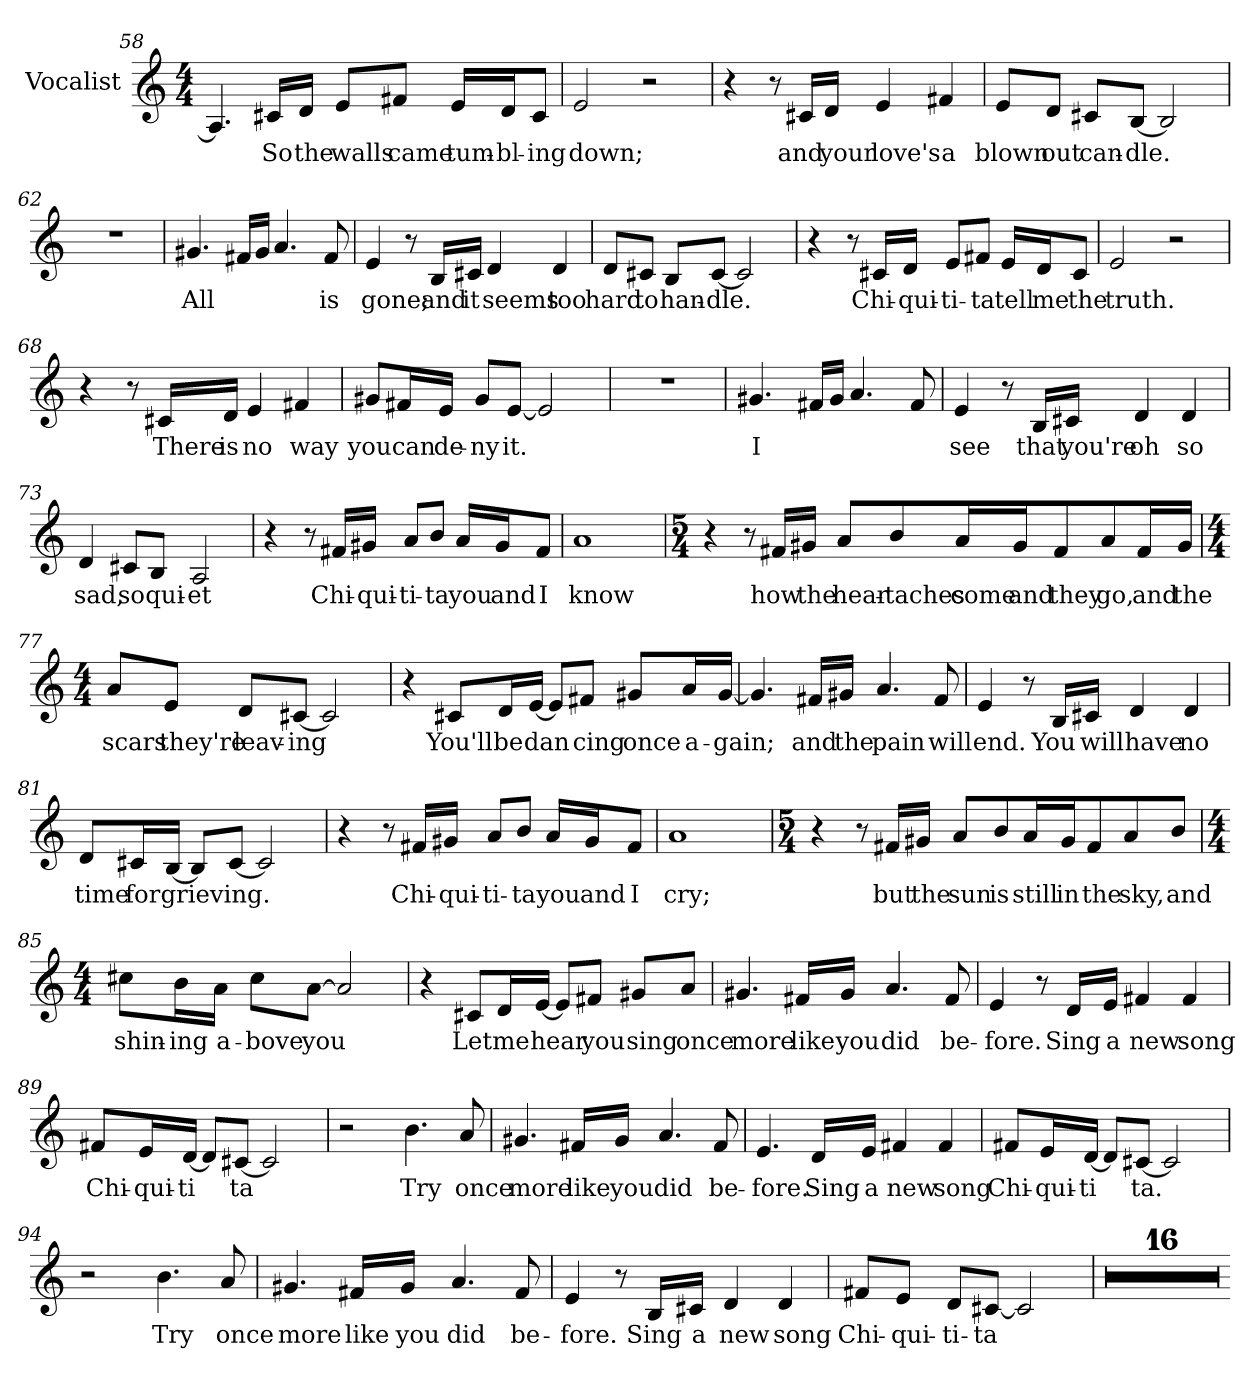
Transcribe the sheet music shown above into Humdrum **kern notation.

**kern	**text
*part1	*part1
*staff1	*staff1
*I"Vocalist	*
*clefG2	*
*M4/4	*
=58	=58
4.A]	_
16c#X/LL	So
16d/JJ	the
8e/L	walls
8f#X/J	came
16e/LL	tum-
16d/J	-bl-
8c#/J	-ing
=59	=59
2e	down;
2r	.
=60	=60
4r	.
8r	.
16c#X/LL	and
16d/JJ	your
4e	love's
4f#X	a
=61	=61
8e/L	blown
8d/J	out
8c#X/L	can-
[8B/J	-dle.
2B]	_
=62	=62
1r	.
=63	=63
4.g#X	All
16f#X/LL	_
16g#/JJ	_
4.a	_
8f#	is
=64	=64
4e	gone;
8r	.
16B/LL	and
16c#X/JJ	it
4d	seems
4d	too
=65	=65
8d/L	hard
8c#X/J	to
8B/L	han-
[8c#/J	-dle.
2c#]	_
=66	=66
4r	.
8r	.
16c#X/LL	Chi-
16d/JJ	-qui-
8e/L	-ti-
8f#X/J	-ta
16e/LL	tell
16d/J	me
8c#/J	the
=67	=67
2e	truth.
2r	.
=68	=68
4r	.
8r	.
16c#X/LL	There
16d/JJ	is
4e	no
4f#X	way
=69	=69
8g#X/L	you
16f#X/L	can
16e/JJ	de-
8g#/L	-ny
[8e/J	it.
2e]	_
=70	=70
1r	.
=71	=71
4.g#X	I
16f#X/LL	_
16g#/JJ	_
4.a	_
8f#	_
=72	=72
4e	see
8r	.
16B/LL	that
16c#X/JJ	you're
4d	oh
4d	so
=73	=73
4d	sad,
8c#X/L	so
8B/J	qui-
2A	-et
=74	=74
4r	.
8r	.
16f#X/LL	Chi-
16g#X/JJ	-qui-
8a/L	-ti-
8b/J	-ta
16a/LL	you
16g#/J	and
8f#/J	I
=75	=75
1a	know
=76	=76
*M5/4	*
4r	.
8r	.
16f#X/LL	how
16g#X/JJ	the
8a/L	hear-
8b/	-taches
16a/L	come
16g#/J	and
8f#/	they
8a/	go,
16f#/L	and
16g#/JJ	the
=77	=77
*M4/4	*
8a/L	scars
8e/J	they're
8d/L	leav-
[8c#X/J	-ing
2c#]	_
=78	=78
4r	.
8c#X/L	You'll
16d/L	be
[16e/JJ	dan-
8e/L]	_
8f#X/J	-cing
8g#X/L	once
16a/L	a-
[16g#/JJ	-gain;
=79	=79
4.g#]	_
16f#X/LL	and
16g#X/JJ	the
4.a	pain
8f#	will
=80	=80
4e	end.
8r	.
16B/LL	You
16c#X/JJ	will
4d	have
4d	no
=81	=81
8d/L	time
16c#X/L	for
[16B/JJ	griev-
8B/L]	_
[8c#/J	-ing.
2c#]	_
=82	=82
4r	.
8r	.
16f#X/LL	Chi-
16g#X/JJ	-qui-
8a/L	-ti-
8b/J	-ta
16a/LL	you
16g#/J	and
8f#/J	I
=83	=83
1a	cry;
=84	=84
*M5/4	*
4r	.
8r	.
16f#X/LL	but
16g#X/JJ	the
8a/L	sun
8b/	is
16a/L	still
16g#/J	in
8f#/	the
8a/	sky,
8b/J	and
=85	=85
*M4/4	*
8cc#X\L	shin-
16b\L	-ing
16a\JJ	a-
8cc#\L	-bove
[8a\J	you
2a]	_
=86	=86
4r	.
8c#X/L	Let
16d/L	me
[16e/JJ	hear
8e/L]	_
8f#X/J	you
8g#X/L	sing
8a/J	once
=87	=87
4.g#X	more
16f#X/LL	like
16g#/JJ	you
4.a	did
8f#	be-
=88	=88
4e	-fore.
8r	.
16d/LL	Sing
16e/JJ	a
4f#X	new
4f#	song
=89	=89
8f#X/L	Chi-
16e/L	-qui-
[16d/JJ	-ti-
8d/L]	_
[8c#X/J	-ta
2c#]	_
=90	=90
2r	.
4.b	Try
8a	once
=91	=91
4.g#X	more
16f#X/LL	like
16g#/JJ	you
4.a	did
8f#	be-
=92	=92
4.e	-fore.
16d/LL	Sing
16e/JJ	a
4f#X	new
4f#	song
=93	=93
8f#X/L	Chi-
16e/L	-qui-
[16d/JJ	-ti-
8d/L]	_
[8c#X/J	-ta.
2c#]	_
=94	=94
2r	.
4.b	Try
8a	once
=95	=95
4.g#X	more
16f#X/LL	like
16g#/JJ	you
4.a	did
8f#	be-
=96	=96
4e	-fore.
8r	.
16B/LL	Sing
16c#X/JJ	a
4d	new
4d	song
=97	=97
8f#X/L	Chi-
8e/J	-qui-
8d/L	-ti-
[8c#X/J	-ta
2c#]	_
=98	=98
1r	.
=99	=99
1r	.
=100	=100
1r	.
=101	=101
1r	.
=102	=102
1r	.
=103	=103
1r	.
=104	=104
1r	.
=105	=105
1r	.
=106	=106
1r	.
=107	=107
1r	.
=108	=108
1r	.
=109	=109
1r	.
=110	=110
1r	.
=111	=111
1r	.
=112	=112
1r	.
=113	=113
1r	.
=-	=-
*-	*-
